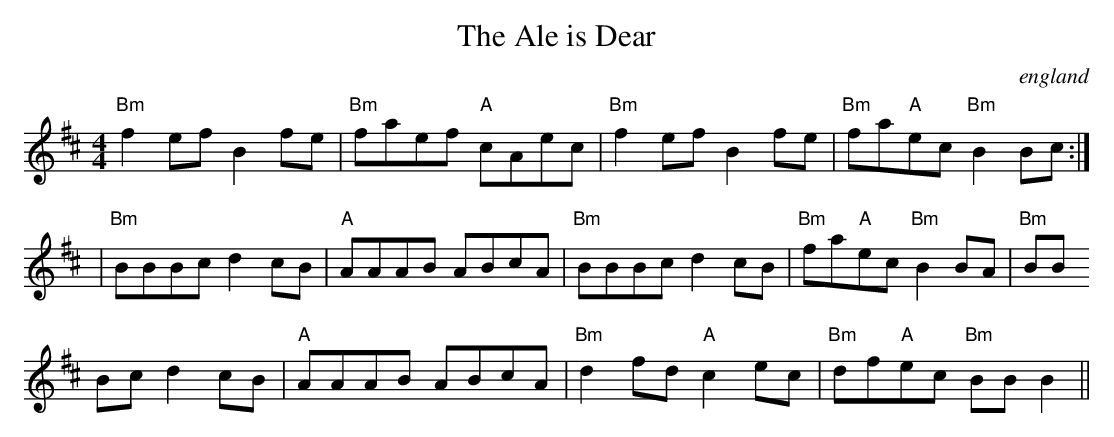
X:1
T:Ale is Dear, The
O:england
M:4/4
L:1/8
K:Bm
"Bm"f2 ef B2 fe|"Bm"faef "A"cAec|"Bm"f2 ef B2 fe|"Bm"fa"A"ec "Bm"B2 Bc:|
|"Bm"BBBc d2 cB|"A"AAAB ABcA|"Bm"BBBc d2 cB|"Bm"fa"A"ec "Bm"B2 BA|"Bm"BB
Bc d2 cB|"A"AAAB ABcA|"Bm"d2 fd "A" c2 ec|"Bm"df"A"ec "Bm"BB B2||
